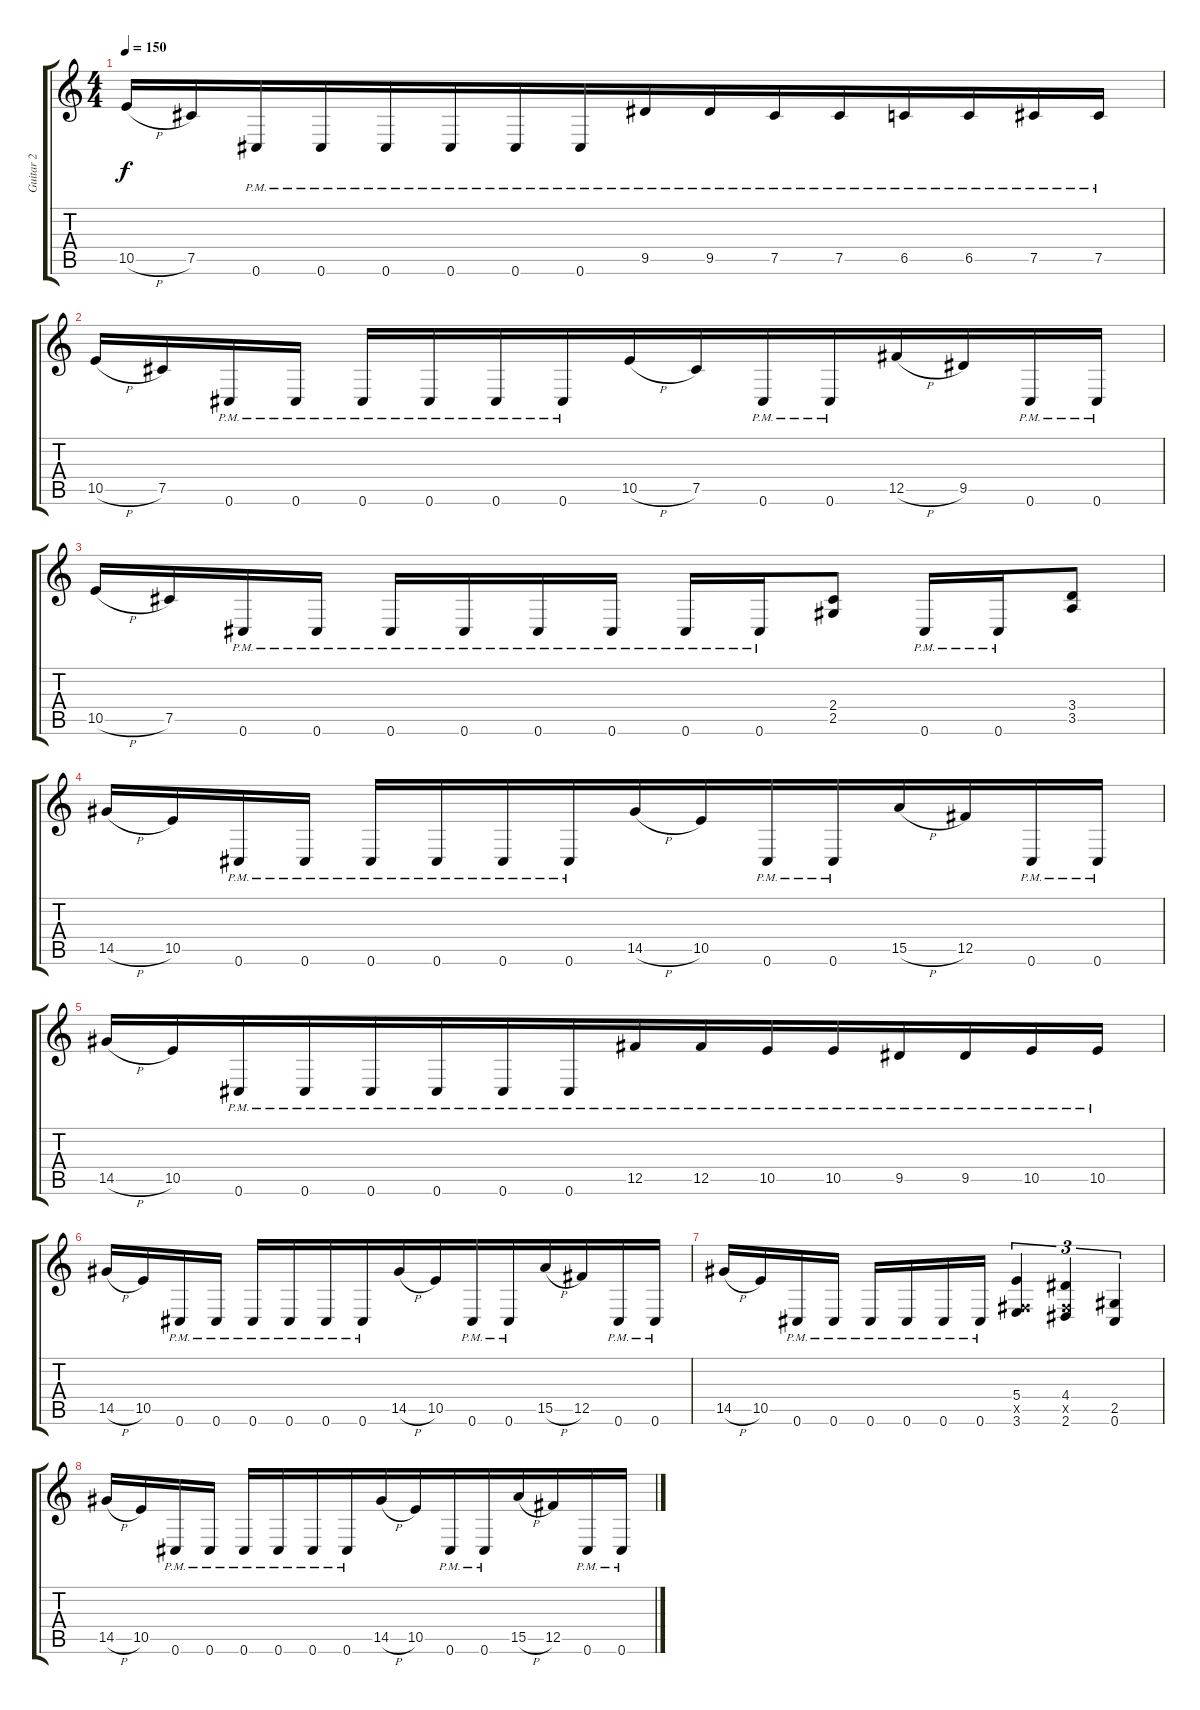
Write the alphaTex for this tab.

\track ("Guitar 2" "Guitar 2") {instrument distortionguitar}
\staff {score tabs}
\tuning (Db4 Ab3 E3 B2 Gb2 Db2) {hide}
\ts (4 4)
\tempo 150
\clef g2
\ks c
10.5{h}.16{dy f beam merge} 7.5.16{beam merge} 0.6{pm}.16 0.6{pm}.16{beam merge} 0.6{pm}.16{beam merge} 0.6{pm}.16{beam merge} 0.6{pm}.16 0.6{pm}.16{beam merge} 9.5{pm}.16{beam merge} 9.5{pm}.16{beam merge} 7.5{pm}.16 7.5{pm}.16{beam merge} 6.5{pm}.16 6.5{pm}.16 7.5{pm}.16{beam merge} 7.5{pm}.16 |
10.5{h}.16 7.5.16 0.6{pm}.16 0.6{pm}.16 0.6{pm}.16{beam merge} 0.6{pm}.16{beam merge} 0.6{pm}.16 0.6{pm}.16{beam merge} 10.5{h}.16 7.5.16{beam merge} 0.6{pm}.16 0.6{pm}.16{beam merge} 12.5{h}.16 9.5.16{beam merge} 0.6{pm}.16{beam merge} 0.6{pm}.16 |
10.5{h}.16 7.5.16 0.6{pm}.16 0.6{pm}.16 0.6{pm}.16{beam merge} 0.6{pm}.16{beam merge} 0.6{pm}.16 0.6{pm}.16 0.6{pm}.16{beam merge} 0.6{pm}.16 (2.4 2.5).8 0.6{pm}.16{beam merge} 0.6{pm}.16 (3.4 3.5).8 |
14.5{h}.16 10.5.16 0.6{pm}.16 0.6{pm}.16 0.6{pm}.16{beam merge} 0.6{pm}.16{beam merge} 0.6{pm}.16 0.6{pm}.16{beam merge} 14.5{h}.16 10.5.16{beam merge} 0.6{pm}.16 0.6{pm}.16{beam merge} 15.5{h}.16 12.5.16{beam merge} 0.6{pm}.16{beam merge} 0.6{pm}.16 |
14.5{h}.16{beam merge} 10.5.16{beam merge} 0.6{pm}.16 0.6{pm}.16{beam merge} 0.6{pm}.16{beam merge} 0.6{pm}.16{beam merge} 0.6{pm}.16 0.6{pm}.16{beam merge} 12.5{pm}.16{beam merge} 12.5{pm}.16{beam merge} 10.5{pm}.16 10.5{pm}.16{beam merge} 9.5{pm}.16 9.5{pm}.16 10.5{pm}.16{beam merge} 10.5{pm}.16 |
14.5{h}.16 10.5.16 0.6{pm}.16 0.6{pm}.16 0.6{pm}.16{beam merge} 0.6{pm}.16{beam merge} 0.6{pm}.16 0.6{pm}.16{beam merge} 14.5{h}.16 10.5.16{beam merge} 0.6{pm}.16 0.6{pm}.16{beam merge} 15.5{h}.16 12.5.16{beam merge} 0.6{pm}.16{beam merge} 0.6{pm}.16 |
14.5{h}.16 10.5.16 0.6{pm}.16{beam merge} 0.6{pm}.16 0.6{pm}.16 0.6{pm}.16 0.6{pm}.16{beam merge} 0.6{pm}.16{beam merge} (5.4 0.5{x} 3.6).4{tu (3 2)} (4.4 0.5{x} 2.6).4{tu (3 2)} (2.5 0.6).4{tu (3 2)} |
14.5{h}.16 10.5.16 0.6{pm}.16 0.6{pm}.16 0.6{pm}.16{beam merge} 0.6{pm}.16{beam merge} 0.6{pm}.16 0.6{pm}.16{beam merge} 14.5{h}.16 10.5.16{beam merge} 0.6{pm}.16 0.6{pm}.16{beam merge} 15.5{h}.16 12.5.16{beam merge} 0.6{pm}.16{beam merge} 0.6{pm}.16
